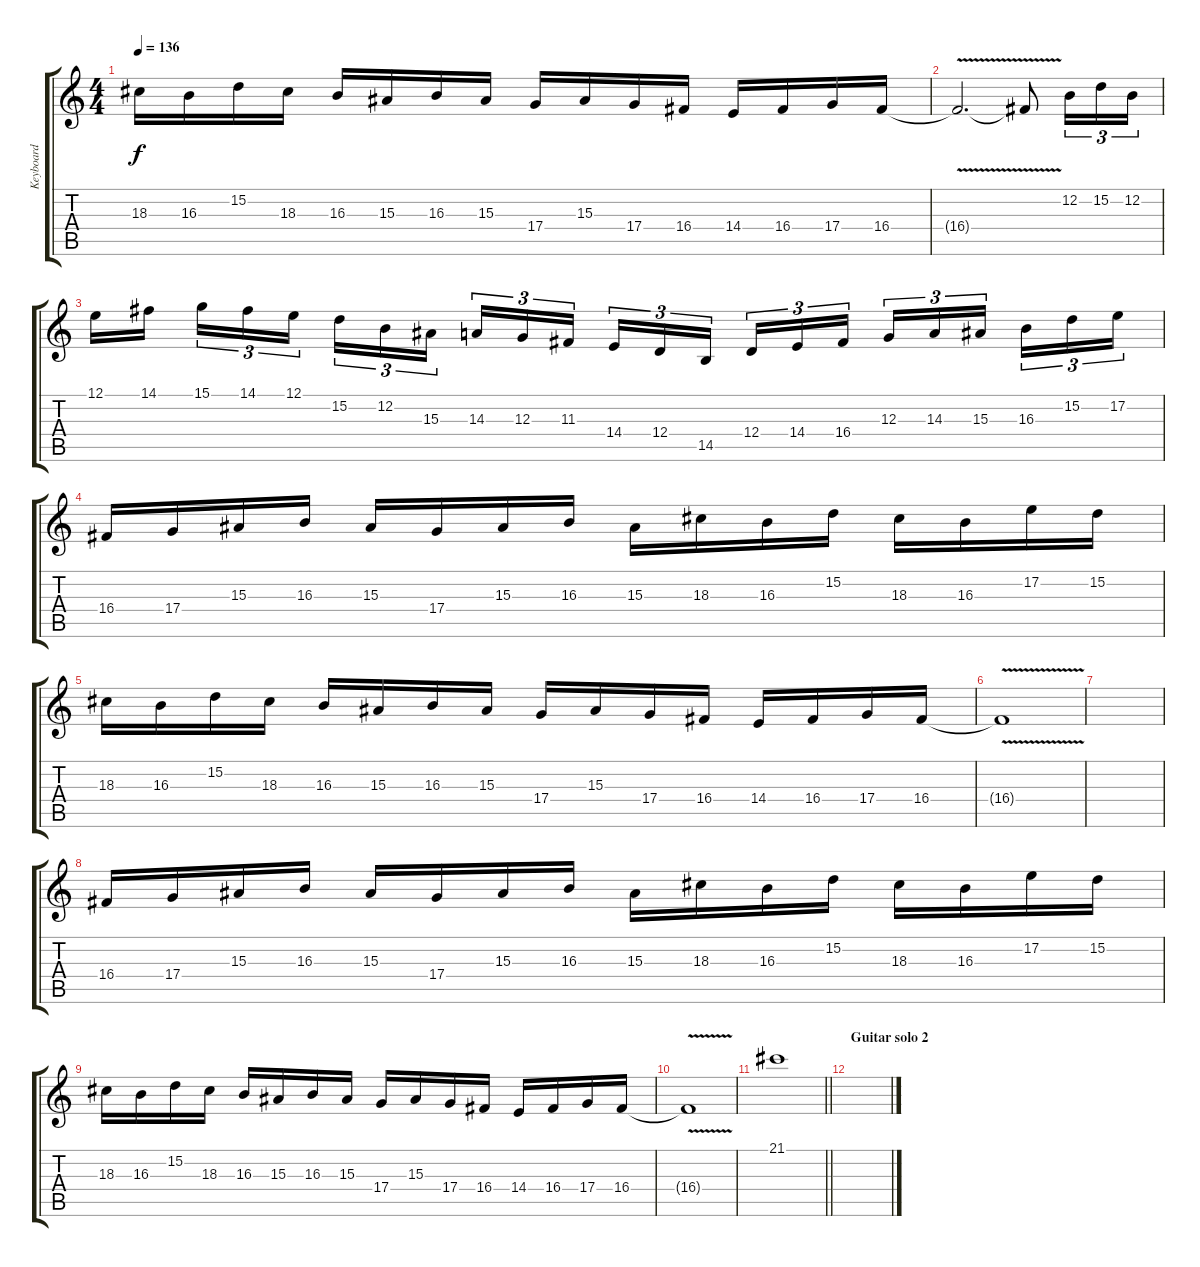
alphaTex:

\track ("Keyboard" "Keyboard") {instrument stringensemble1}
\staff {score tabs}
\tuning (E4 B3 G3 D3 A2 E2) {hide}
\ts (4 4)
\tempo 136
\clef g2
\ks c
18.3.16{dy f} 16.3.16 15.2.16 18.3.16 16.3.16 15.3.16 16.3.16 15.3.16 17.4.16 15.3.16 17.4.16 16.4.16 14.4.16 16.4.16 17.4.16 16.4.16 |
16.4{v t}.2{d} 16.4{t}.8 12.2.16{tu (3 2)} 15.2.16{tu (3 2)} 12.2.16{tu (3 2)} |
12.1.16 14.1.16{beam splitsecondary} 15.1.16{tu (3 2)} 14.1.16{tu (3 2)} 12.1.16{tu (3 2)} 15.2.16{tu (3 2)} 12.2.16{tu (3 2)} 15.3.16{tu (3 2) beam splitsecondary} 14.3.16{tu (3 2)} 12.3.16{tu (3 2)} 11.3.16{tu (3 2)} 14.4.16{tu (3 2)} 12.4.16{tu (3 2)} 14.5.16{tu (3 2) beam splitsecondary} 12.4.16{tu (3 2)} 14.4.16{tu (3 2)} 16.4.16{tu (3 2)} 12.3.16{tu (3 2)} 14.3.16{tu (3 2)} 15.3.16{tu (3 2) beam splitsecondary} 16.3.16{tu (3 2)} 15.2.16{tu (3 2)} 17.2.16{tu (3 2)} |
16.4.16 17.4.16 15.3.16 16.3.16 15.3.16 17.4.16 15.3.16 16.3.16 15.3.16 18.3.16 16.3.16 15.2.16 18.3.16 16.3.16 17.2.16 15.2.16 |
18.3.16 16.3.16 15.2.16 18.3.16 16.3.16 15.3.16 16.3.16 15.3.16 17.4.16 15.3.16 17.4.16 16.4.16 14.4.16 16.4.16 17.4.16 16.4.16 |
16.4{v t}.1 |
|
16.4.16 17.4.16 15.3.16 16.3.16 15.3.16 17.4.16 15.3.16 16.3.16 15.3.16 18.3.16 16.3.16 15.2.16 18.3.16 16.3.16 17.2.16 15.2.16 |
18.3.16 16.3.16 15.2.16 18.3.16 16.3.16 15.3.16 16.3.16 15.3.16 17.4.16 15.3.16 17.4.16 16.4.16 14.4.16 16.4.16 17.4.16 16.4.16 |
16.4{v t}.1 |
\barLineRight lightlight
21.1.1 |
\section ("" "Guitar solo 2")
